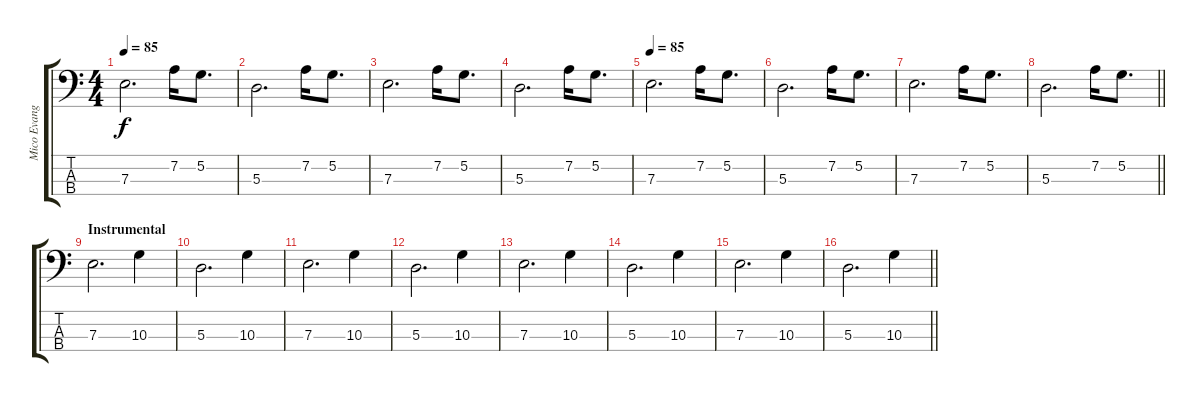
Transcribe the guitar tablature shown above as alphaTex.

\track ("Mico Evangelista (Bass)" "Mico Evang") {instrument electricbassfinger}
\staff {score tabs}
\tuning (G2 D2 A1 E1) {hide}
\ts (4 4)
\tempo 85
\clef f4
\ks c
7.3.2{d dy f} 7.2.16 5.2.8{d} |
5.3.2{d} 7.2.16 5.2.8{d} |
7.3.2{d} 7.2.16 5.2.8{d} |
5.3.2{d} 7.2.16 5.2.8{d} |
\tempo 85
7.3.2{d} 7.2.16 5.2.8{d} |
5.3.2{d} 7.2.16 5.2.8{d} |
7.3.2{d} 7.2.16 5.2.8{d} |
\barLineRight lightlight
5.3.2{d} 7.2.16 5.2.8{d} |
\section ("" "Instrumental")
7.3.2{d} 10.3.4 |
5.3.2{d} 10.3.4 |
7.3.2{d} 10.3.4 |
5.3.2{d} 10.3.4 |
7.3.2{d} 10.3.4 |
5.3.2{d} 10.3.4 |
7.3.2{d} 10.3.4 |
\barLineRight lightlight
5.3.2{d} 10.3.4
